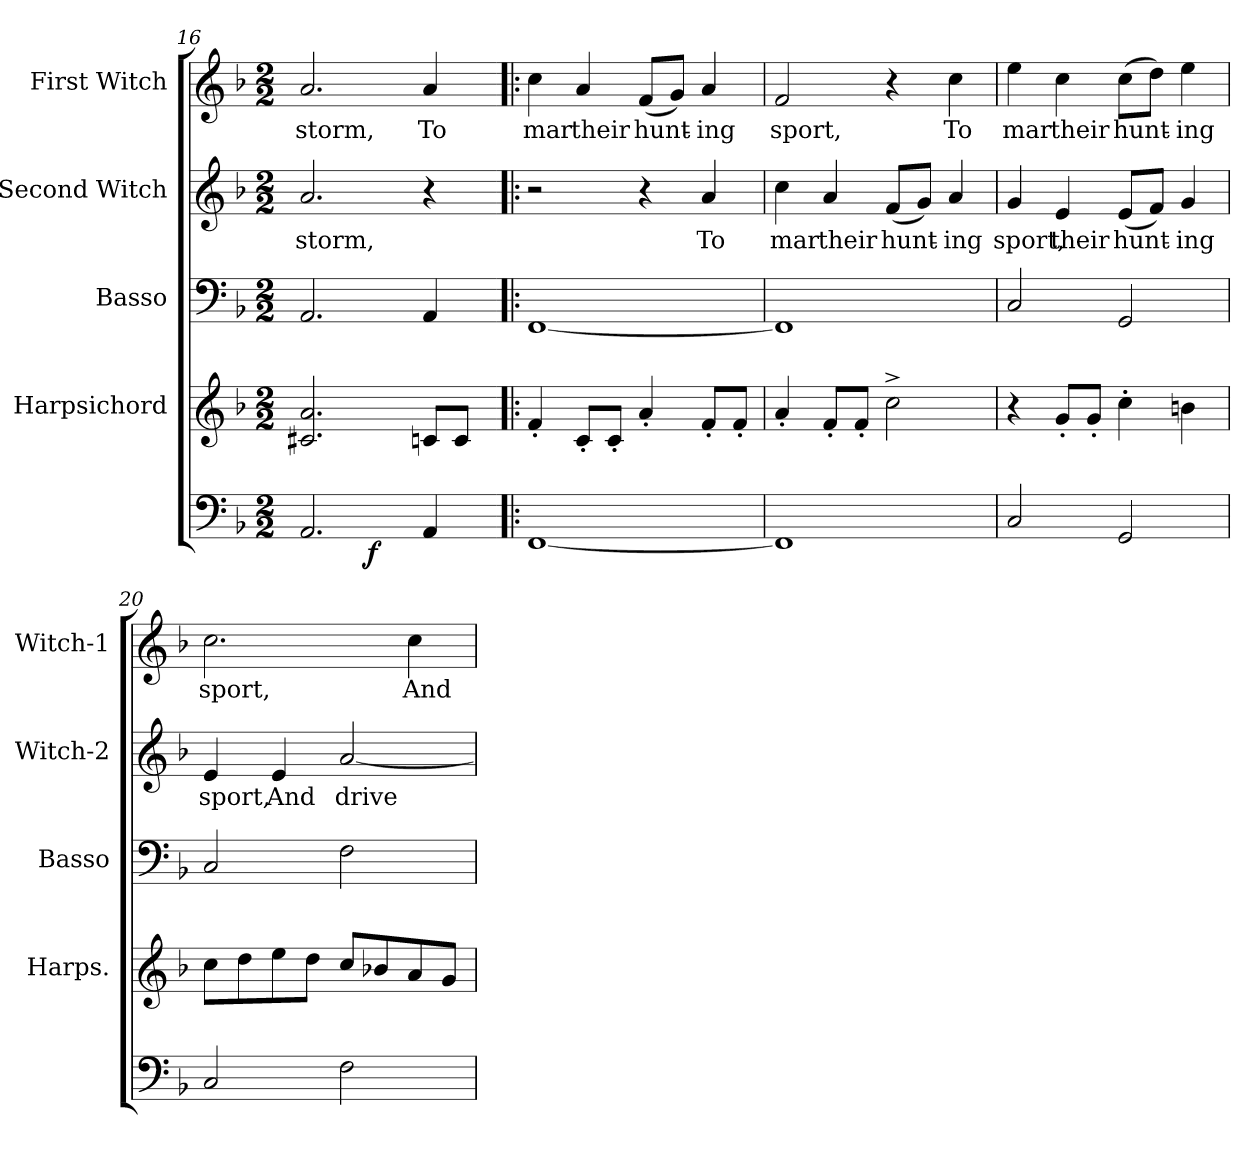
**kern	**dynam	**kern	**kern	**kern	**text	**kern	**text
*part5	*part5	*part4	*part3	*part2	*part2	*part1	*part1
*staff5	*staff5	*staff4	*staff3	*staff2	*staff2	*staff1	*staff1
*	*	*I"Harpsichord	*I"Basso	*I"Second Witch	*	*I"First Witch	*
*	*	*I'Harps.	*I'Basso	*I'Witch-2	*	*I'Witch-1	*
*clefF4	*	*clefG2	*clefF4	*clefG2	*	*clefG2	*
*k[b-]	*	*k[b-]	*k[b-]	*k[b-]	*	*k[b-]	*
*d:	*	*d:	*d:	*d:	*	*d:	*
*M2/2	*	*M2/2	*M2/2	*M2/2	*	*M2/2	*
=16	=16	=16	=16	=16	=16	=16	=16
!	!	!	!	!	!LO:LY:b:color=#000000	!	!
!	!	!	!	!	!	!	!LO:LY:b:color=#000000
*^	*	*	*	*	*	*	*
2.AAi/	4..ryy	.	2.c#Xi/ 2.ai	2.AAi/	2.ai/	storm,	2.ai/	storm,
.	2ryy	f	.	.	.	.	.	.
!	!	!	!	!	!	!	!	!LO:LY:b:color=#000000
4AAi/	.	.	8cni/L	4AAi/	4r	.	4ai/	To
.	.	.	8ci/J	.	.	.	.	.
.	16ryy	.	.	.	.	.	.	.
*v	*v	*	*	*	*	*	*	*
!!LO:PB:g=z
=17!|:	=17!|:	=17!|:	=17!|:	=17!|:	=17!|:	=17!|:	=17!|:
*^	*	*	*	*	*	*	*
!	!	!	!	!	!	!	!	!LO:LY:b:color=#000000
*v	*v	*	*	*	*	*	*	*
[1FFi	.	4f'i/	[1FFi	2r	.	4cci\	mar
!	!	!	!	!	!	!	!LO:LY:b:color=#000000
.	.	8c'i/L	.	.	.	4ai/	their
.	.	8c'i/J	.	.	.	.	.
!	!	!	!	!	!	!	!LO:LY:b:color=#000000
.	.	4a'i/	.	4r	.	(8fi/L	hunt-
.	.	.	.	.	.	8gi/J)	.
!	!	!	!	!	!LO:LY:b:color=#000000	!	!
!	!	!	!	!	!	!	!LO:LY:b:color=#000000
.	.	8f'i/L	.	4ai/	To	4ai/	-ing
.	.	8f'i/J	.	.	.	.	.
=18	=18	=18	=18	=18	=18	=18	=18
!	!	!	!	!	!LO:LY:b:color=#000000	!	!
!	!	!	!	!	!	!	!LO:LY:b:color=#000000
1FFi]	.	4a'i/	1FFi]	4cci\	mar	2fi/	sport,
!	!	!	!	!	!LO:LY:b:color=#000000	!	!
.	.	8f'i/L	.	4ai/	their	.	.
.	.	8f'i/J	.	.	.	.	.
!	!	!	!	!	!LO:LY:b:color=#000000	!	!
.	.	2cc^i\	.	(8fi/L	hunt-	4r	.
.	.	.	.	8gi/J)	.	.	.
!	!	!	!	!	!LO:LY:b:color=#000000	!	!
!	!	!	!	!	!	!	!LO:LY:b:color=#000000
.	.	.	.	4ai/	-ing	4cci\	To
=19	=19	=19	=19	=19	=19	=19	=19
!	!	!	!	!	!LO:LY:b:color=#000000	!	!
!	!	!	!	!	!	!	!LO:LY:b:color=#000000
2Ci/	.	4r	2Ci/	4gi/	sport,	4eei\	mar
!	!	!	!	!	!LO:LY:b:color=#000000	!	!
!	!	!	!	!	!	!	!LO:LY:b:color=#000000
.	.	8g'i/L	.	4ei/	their	4cci\	their
.	.	8g'i/J	.	.	.	.	.
!	!	!	!	!	!LO:LY:b:color=#000000	!	!
!	!	!	!	!	!	!	!LO:LY:b:color=#000000
2GGi/	.	4cc'i\	2GGi/	(8ei/L	hunt-	(8cci\L	hunt-
.	.	.	.	8fi/J)	.	8ddi\J)	.
!	!	!	!	!	!LO:LY:b:color=#000000	!	!
!	!	!	!	!	!	!	!LO:LY:b:color=#000000
.	.	4bni\	.	4gi/	-ing	4eei\	-ing
=20	=20	=20	=20	=20	=20	=20	=20
!	!	!	!	!	!LO:LY:b:color=#000000	!	!
!	!	!	!	!	!	!	!LO:LY:b:color=#000000
2Ci/	.	8cci\L	2Ci/	4ei/	sport,	2.cci\	sport,
.	.	8ddi\	.	.	.	.	.
!	!	!	!	!	!LO:LY:b:color=#000000	!	!
.	.	8eei\	.	4ei/	And	.	.
.	.	8ddi\J	.	.	.	.	.
!	!	!	!	!	!LO:LY:b:color=#000000	!	!
2Fi\	.	8cci/L	2Fi\	[2ai/	drive	.	.
.	.	8b-Xi/	.	.	.	.	.
!	!	!	!	!	!	!	!LO:LY:b:color=#000000
.	.	8ai/	.	.	.	4cci\	And
.	.	8gi/J	.	.	.	.	.
=	=	=	=	=	=	=	=
*-	*-	*-	*-	*-	*-	*-	*-
